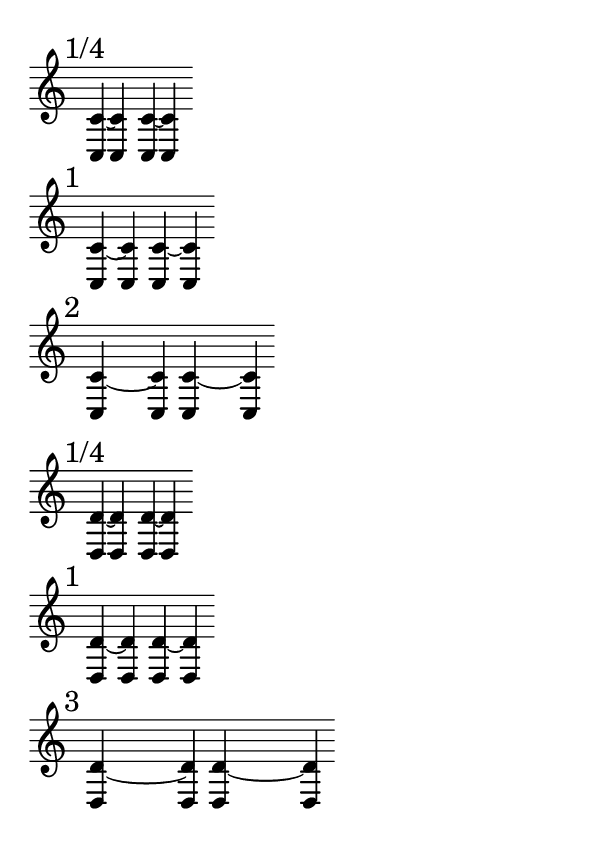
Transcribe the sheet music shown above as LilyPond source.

\version "2.16.2"

\paper { indent = 0  ragged-right = ##t paper-width = 10 \cm line-width = 9 \cm }

br = { \bar "" \break }

% #(set-global-staff-size 10)

\transpose d c

\new Staff \with { \remove Time_signature_engraver } {
  \time 9999/1 \set tieWaitForNote = ##t
  \mark "1/4"
  <d' ~ d>4*1/4 <d' d>4
  \bar ""
  \once \override Tie #'control-points =
  #'((1.35 . -3.6) (1.55 . -3.8) (1.9 . -3.8) (2.1 . -3.6))
  <d' ~ d>4*1/4 <d' d>4
  \br

  \mark "1"
  <d' ~ d>4 <d' d>4
  \bar ""
  \shape Tie #'((-0.1 . 0.25)(-0.3 . 0.4)(-0.45 . 0.4)(-0.65 . 0.25))
  <d' ~ d>4 <d' d>4
  \br

  \mark "2"
  <d' ~ d>4 s4 <d' d>4
  \bar ""
  \shape Tie #'((-0.1 . 0.25)(-0.1 . 0.25)(-0.65 . 0.25)(-0.65 . 0.25))
  <d' ~ d>4 s4 <d' d>4
  \br

}

\transpose d d

\new Staff \with { \remove Time_signature_engraver } {
  \time 9999/1 \set tieWaitForNote = ##t
  \mark "1/4"
  <d' ~ d>4*1/4 <d' d>4
  \bar ""
  \once \override Tie #'control-points =
  #'((1.35 . -3.2) (1.55 . -3.45) (1.9 . -3.45) (2.1 . -3.2))
  <d' ~ d>4*1/4 <d' d>4
  \br

  \mark "1"
  <d' ~ d>4 <d' d>4
  \bar ""
  \shape Tie #'((-0.1 . 0.0)(-0.2 . 0.15)(-0.4 . 0.15)(-0.5 . 0.0))
  <d' ~ d>4 <d' d>4
  \br

  \mark "3"
  <d' ~ d>4 s2 <d' d>4
  \bar ""
  \shape Tie #'((-0.1 . 0.25)(-0.1 . 0.25)(-0.5 . 0.25)(-0.5 . 0.25))
  <d' ~ d>4 s2 <d' d>4
  \br

}
